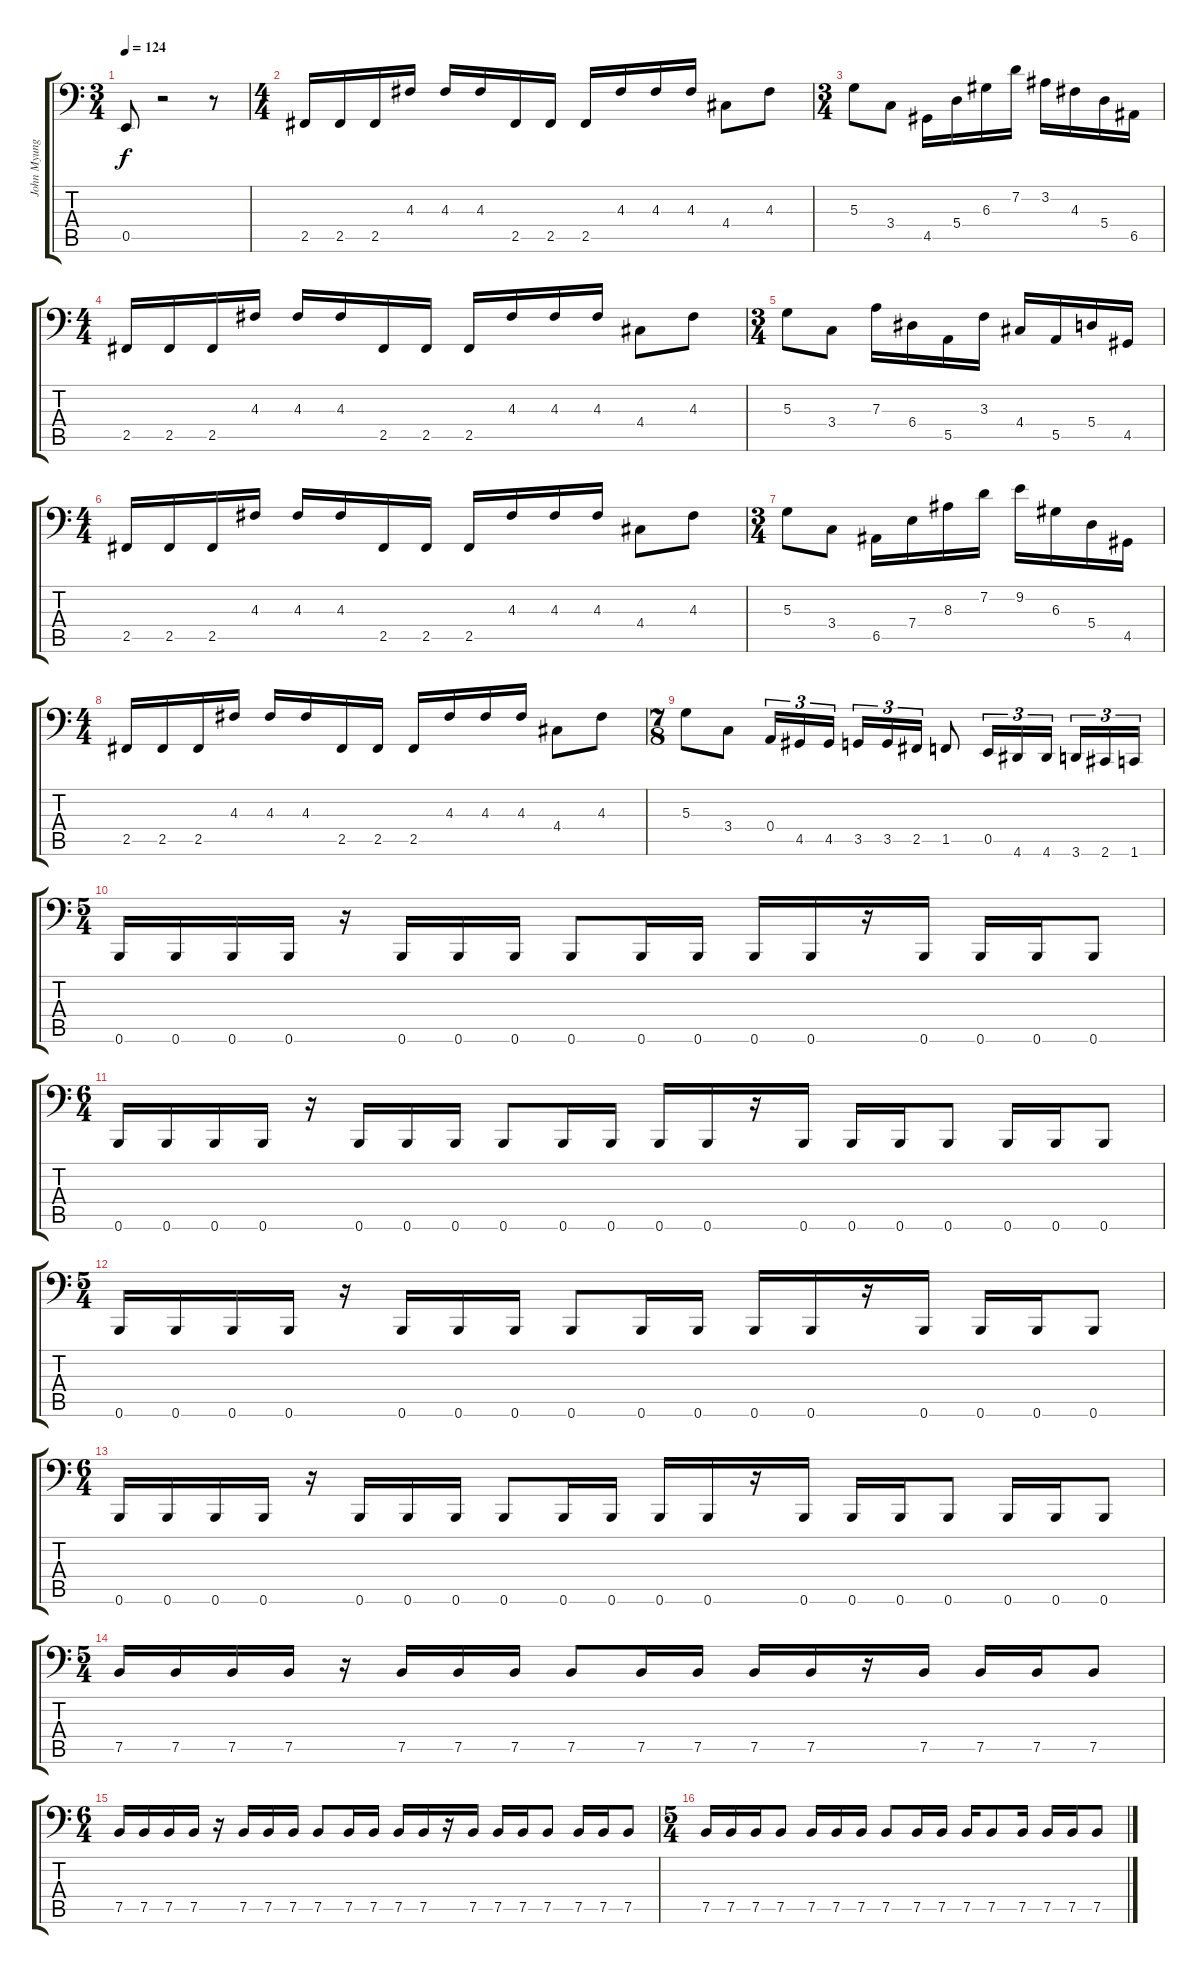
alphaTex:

\track ("John Myung - 6 Strings Bass" "John Myung") {instrument electricbassfinger}
\staff {score tabs}
\tuning (C3 G2 D2 A1 E1 B0) {hide}
\ts (3 4)
\tempo 124
\clef f4
\ks c
0.5.8{dy f} r.2 r.8 |
\ts (4 4)
2.5.16 2.5.16 2.5.16 4.3.16 4.3.16 4.3.16 2.5.16 2.5.16 2.5.16 4.3.16 4.3.16 4.3.16 4.4.8 4.3.8 |
\ts (3 4)
5.3.8 3.4.8 4.5.16 5.4.16 6.3.16 7.2.16 3.2.16 4.3.16 5.4.16 6.5.16 |
\ts (4 4)
2.5.16 2.5.16 2.5.16 4.3.16 4.3.16 4.3.16 2.5.16 2.5.16 2.5.16 4.3.16 4.3.16 4.3.16 4.4.8 4.3.8 |
\ts (3 4)
5.3.8 3.4.8 7.3.16 6.4.16 5.5.16 3.3.16 4.4.16 5.5.16 5.4.16 4.5.16 |
\ts (4 4)
2.5.16 2.5.16 2.5.16 4.3.16 4.3.16 4.3.16 2.5.16 2.5.16 2.5.16 4.3.16 4.3.16 4.3.16 4.4.8 4.3.8 |
\ts (3 4)
5.3.8 3.4.8 6.5.16 7.4.16 8.3.16 7.2.16 9.2.16 6.3.16 5.4.16 4.5.16 |
\ts (4 4)
2.5.16 2.5.16 2.5.16 4.3.16 4.3.16 4.3.16 2.5.16 2.5.16 2.5.16 4.3.16 4.3.16 4.3.16 4.4.8 4.3.8 |
\ts (7 8)
5.3.8 3.4.8 0.4.16{tu (3 2)} 4.5.16{tu (3 2)} 4.5.16{tu (3 2)} 3.5.16{tu (3 2)} 3.5.16{tu (3 2)} 2.5.16{tu (3 2)} 1.5.8 0.5.16{tu (3 2)} 4.6.16{tu (3 2)} 4.6.16{tu (3 2)} 3.6.16{tu (3 2)} 2.6.16{tu (3 2)} 1.6.16{tu (3 2)} |
\ts (5 4)
0.6.16 0.6.16 0.6.16 0.6.16 r.16 0.6.16 0.6.16 0.6.16 0.6.8 0.6.16 0.6.16 0.6.16 0.6.16 r.16 0.6.16 0.6.16 0.6.16 0.6.8 |
\ts (6 4)
0.6.16 0.6.16 0.6.16 0.6.16 r.16 0.6.16 0.6.16 0.6.16 0.6.8 0.6.16 0.6.16 0.6.16 0.6.16 r.16 0.6.16 0.6.16 0.6.16 0.6.8 0.6.16 0.6.16 0.6.8 |
\ts (5 4)
0.6.16 0.6.16 0.6.16 0.6.16 r.16 0.6.16 0.6.16 0.6.16 0.6.8 0.6.16 0.6.16 0.6.16 0.6.16 r.16 0.6.16 0.6.16 0.6.16 0.6.8 |
\ts (6 4)
0.6.16 0.6.16 0.6.16 0.6.16 r.16 0.6.16 0.6.16 0.6.16 0.6.8 0.6.16 0.6.16 0.6.16 0.6.16 r.16 0.6.16 0.6.16 0.6.16 0.6.8 0.6.16 0.6.16 0.6.8 |
\ts (5 4)
7.5.16 7.5.16 7.5.16 7.5.16 r.16 7.5.16 7.5.16 7.5.16 7.5.8 7.5.16 7.5.16 7.5.16 7.5.16 r.16 7.5.16 7.5.16 7.5.16 7.5.8 |
\ts (6 4)
7.5.16 7.5.16 7.5.16 7.5.16 r.16 7.5.16 7.5.16 7.5.16 7.5.8 7.5.16 7.5.16 7.5.16 7.5.16 r.16 7.5.16 7.5.16 7.5.16 7.5.8 7.5.16 7.5.16 7.5.8 |
\ts (5 4)
7.5.16 7.5.16 7.5.16 7.5.8 7.5.16 7.5.16 7.5.16 7.5.8 7.5.16 7.5.16 7.5.16 7.5.8 7.5.16 7.5.16 7.5.16 7.5.8
